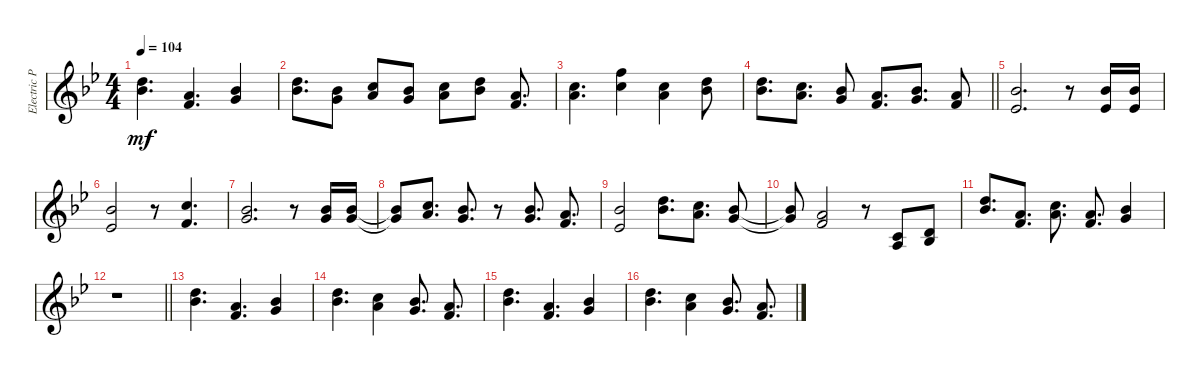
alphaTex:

\track ("Electric Piano (Staff 1)" "Electric P") {instrument electricgrandpiano}
\staff {score}
\tuning (E4 B3 G3 D3 A2 E2 B1) {hide}
\ts (4 4)
\tempo 104
\clef g2
\ks bb
(6.1 15.2).4{d dy mf} (5.1 6.2).4{d} (3.1 11.2).4 |
(10.1 11.2).8{d} (6.1 8.2).8 (5.1 13.2).8 (3.1 11.2).8 (5.1 13.2).8 (10.1 11.2).8 (5.1 6.2).8{d} |
(5.1 13.2).4{d} (8.1 18.2).4 (8.1 10.2).4 (6.1 15.2).8 |
\barLineRight lightlight
(10.1 11.2).8{d} (8.1 10.2).8{d} (6.1 8.2).8 (5.1 6.2).8{d} (3.1 11.2).8{d} (1.1 10.2).8 |
(6.1 4.2).2{d} r.8 (6.1 4.2).16 (6.1 4.2).16 |
(6.1 4.2).2 r.8 (8.1 6.2).4{d} |
(3.1 11.2).2{d} r.8 (6.1 8.2).16 (3.1 11.2).16 |
(3.1{t} 11.2{t}).8 (5.1 13.2).8{d} (3.1 11.2).8{d} r.8 (6.1 8.2).8{d} (5.1 6.2).8{d} |
(6.1 4.2).2 (10.1 11.2).8{d} (8.1 10.2).8{d} (6.1 8.2).8 |
(6.1{t} 8.2{t}).8 (5.1 6.2).2 r.8 (1.2 2.3).8 (3.2 3.3).8 |
(10.1 11.2).8{d} (5.1 6.2).8{d} (8.1 10.2).8{d} (5.1 6.2).8{d} (3.1 11.2).4 |
\barLineRight lightlight
r.1 |
(6.1 15.2).4{d} (5.1 6.2).4{d} (3.1 11.2).4 |
(10.1 11.2).4{d} (8.1 10.2).4 (6.1 8.2).8{d} (5.1 6.2).8{d} |
(6.1 15.2).4{d} (5.1 6.2).4{d} (3.1 11.2).4 |
(10.1 11.2).4{d} (8.1 10.2).4 (6.1 8.2).8{d} (5.1 6.2).8{d}
